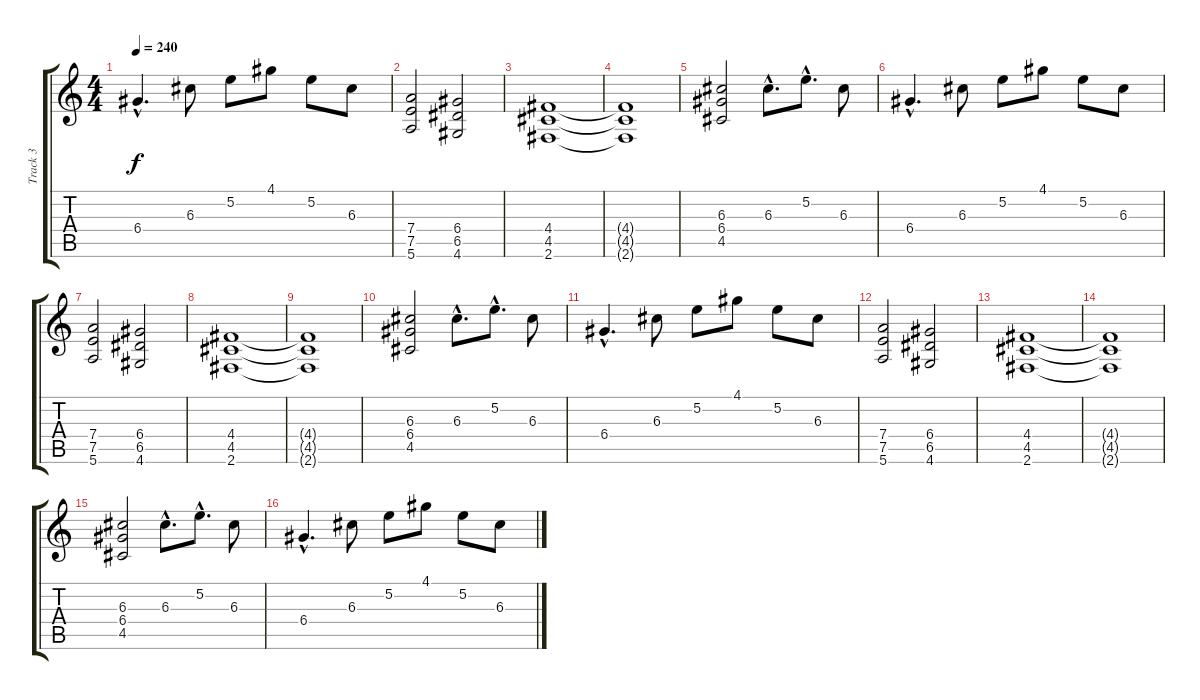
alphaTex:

\track ("Track 3" "Track 3") {instrument distortionguitar}
\staff {score tabs}
\tuning (E4 B3 G3 D3 A2 E2) {hide}
\ts (4 4)
\tempo 240
\clef g2
\ks c
6.4{hac}.4{d dy f} 6.3.8 5.2.8 4.1.8 5.2.8 6.3.8 |
(7.4 7.5 5.6).2 (6.4 6.5 4.6).2 |
(4.4 4.5 2.6).1 |
(4.4{t} 4.5{t} 2.6{t}).1 |
(6.3 6.4 4.5).2 6.3{hac}.8{d} 5.2{hac}.8{d} 6.3.8 |
6.4{hac}.4{d} 6.3.8 5.2.8 4.1.8 5.2.8 6.3.8 |
(7.4 7.5 5.6).2 (6.4 6.5 4.6).2 |
(4.4 4.5 2.6).1 |
(4.4{t} 4.5{t} 2.6{t}).1 |
(6.3 6.4 4.5).2 6.3{hac}.8{d} 5.2{hac}.8{d} 6.3.8 |
6.4{hac}.4{d} 6.3.8 5.2.8 4.1.8 5.2.8 6.3.8 |
(7.4 7.5 5.6).2 (6.4 6.5 4.6).2 |
(4.4 4.5 2.6).1 |
(4.4{t} 4.5{t} 2.6{t}).1 |
(6.3 6.4 4.5).2 6.3{hac}.8{d} 5.2{hac}.8{d} 6.3.8 |
6.4{hac}.4{d} 6.3.8 5.2.8 4.1.8 5.2.8 6.3.8
